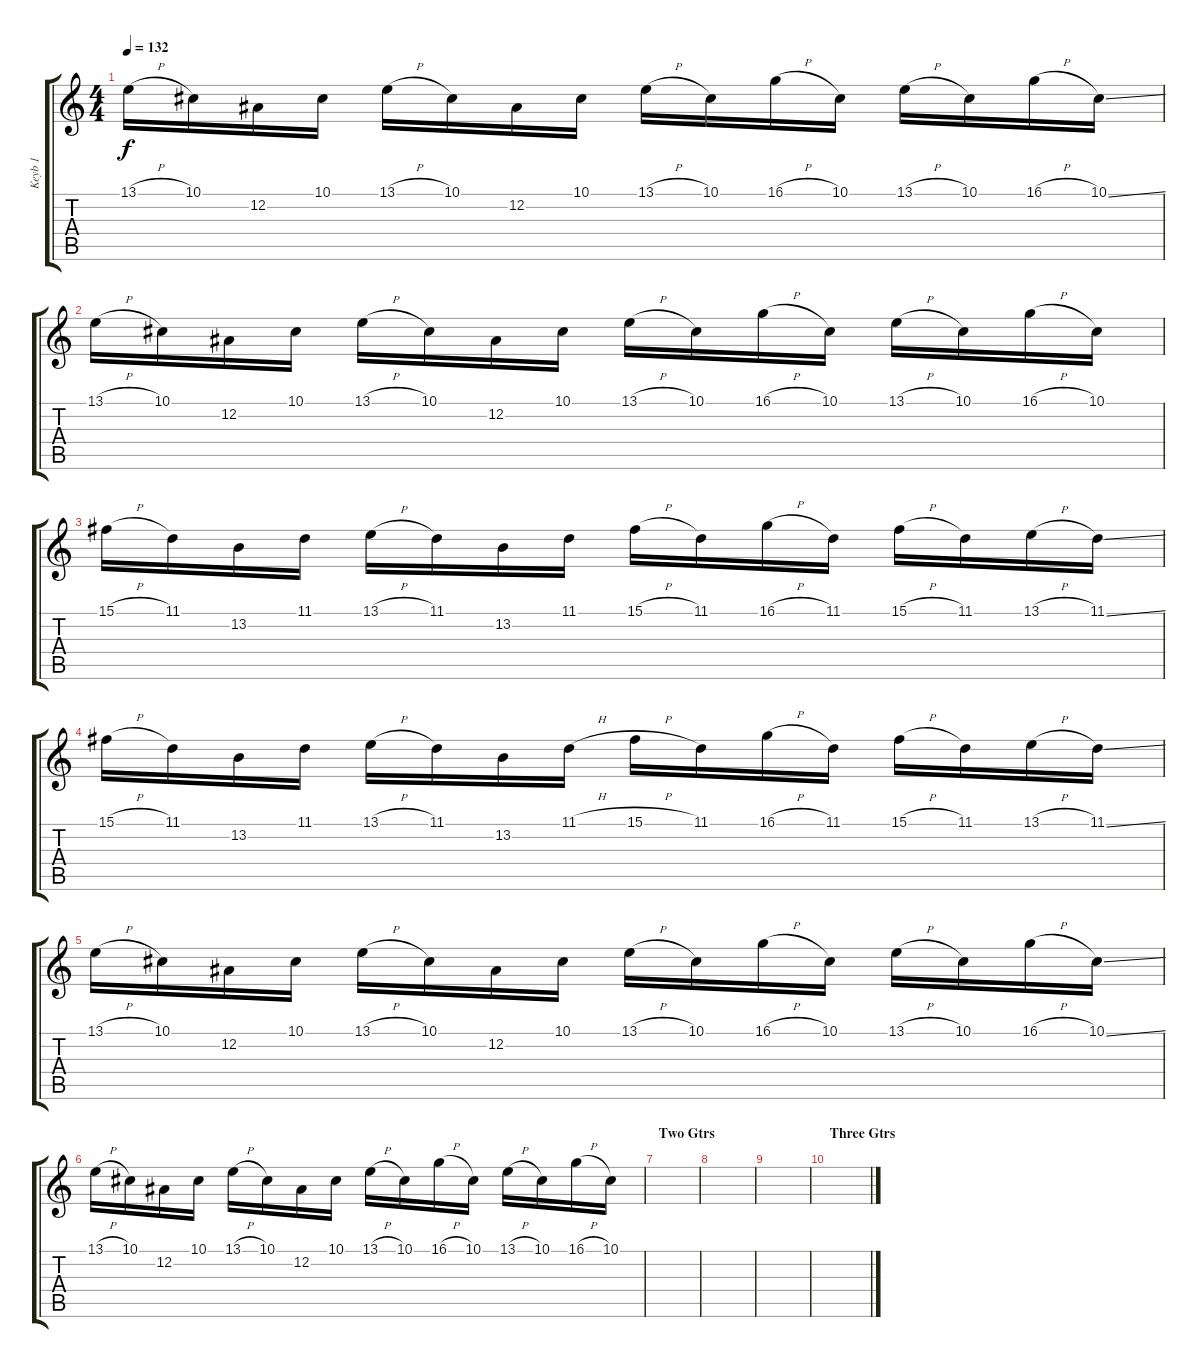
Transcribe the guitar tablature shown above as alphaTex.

\track ("Keyb 1" "Keyb 1") {instrument harpsichord}
\staff {score tabs}
\tuning (Eb4 Bb3 Gb3 Db3 Ab2 Eb2) {hide}
\ts (4 4)
\tempo 132
\clef g2
\ks c
13.1{h}.16{dy f} 10.1.16 12.2.16 10.1.16 13.1{h}.16 10.1.16 12.2.16 10.1.16 13.1{h}.16 10.1.16 16.1{h}.16 10.1.16 13.1{h}.16 10.1.16 16.1{h}.16 10.1{ss}.16 |
13.1{h}.16 10.1.16 12.2.16 10.1.16 13.1{h}.16 10.1.16 12.2.16 10.1.16 13.1{h}.16 10.1.16 16.1{h}.16 10.1.16 13.1{h}.16 10.1.16 16.1{h}.16 10.1.16 |
15.1{h}.16 11.1.16 13.2.16 11.1.16 13.1{h}.16 11.1.16 13.2.16 11.1.16 15.1{h}.16 11.1.16 16.1{h}.16 11.1.16 15.1{h}.16 11.1.16 13.1{h}.16 11.1{ss}.16 |
15.1{h}.16 11.1.16 13.2.16 11.1.16 13.1{h}.16 11.1.16 13.2.16 11.1{h}.16 15.1{h}.16 11.1.16 16.1{h}.16 11.1.16 15.1{h}.16 11.1.16 13.1{h}.16 11.1{ss}.16 |
13.1{h}.16 10.1.16 12.2.16 10.1.16 13.1{h}.16 10.1.16 12.2.16 10.1.16 13.1{h}.16 10.1.16 16.1{h}.16 10.1.16 13.1{h}.16 10.1.16 16.1{h}.16 10.1{ss}.16 |
13.1{h}.16 10.1.16 12.2.16 10.1.16 13.1{h}.16 10.1.16 12.2.16 10.1.16 13.1{h}.16 10.1.16 16.1{h}.16 10.1.16 13.1{h}.16 10.1.16 16.1{h}.16 10.1.16 |
\section ("" "Two Gtrs")
|
|
|
\section ("" "Three Gtrs")
